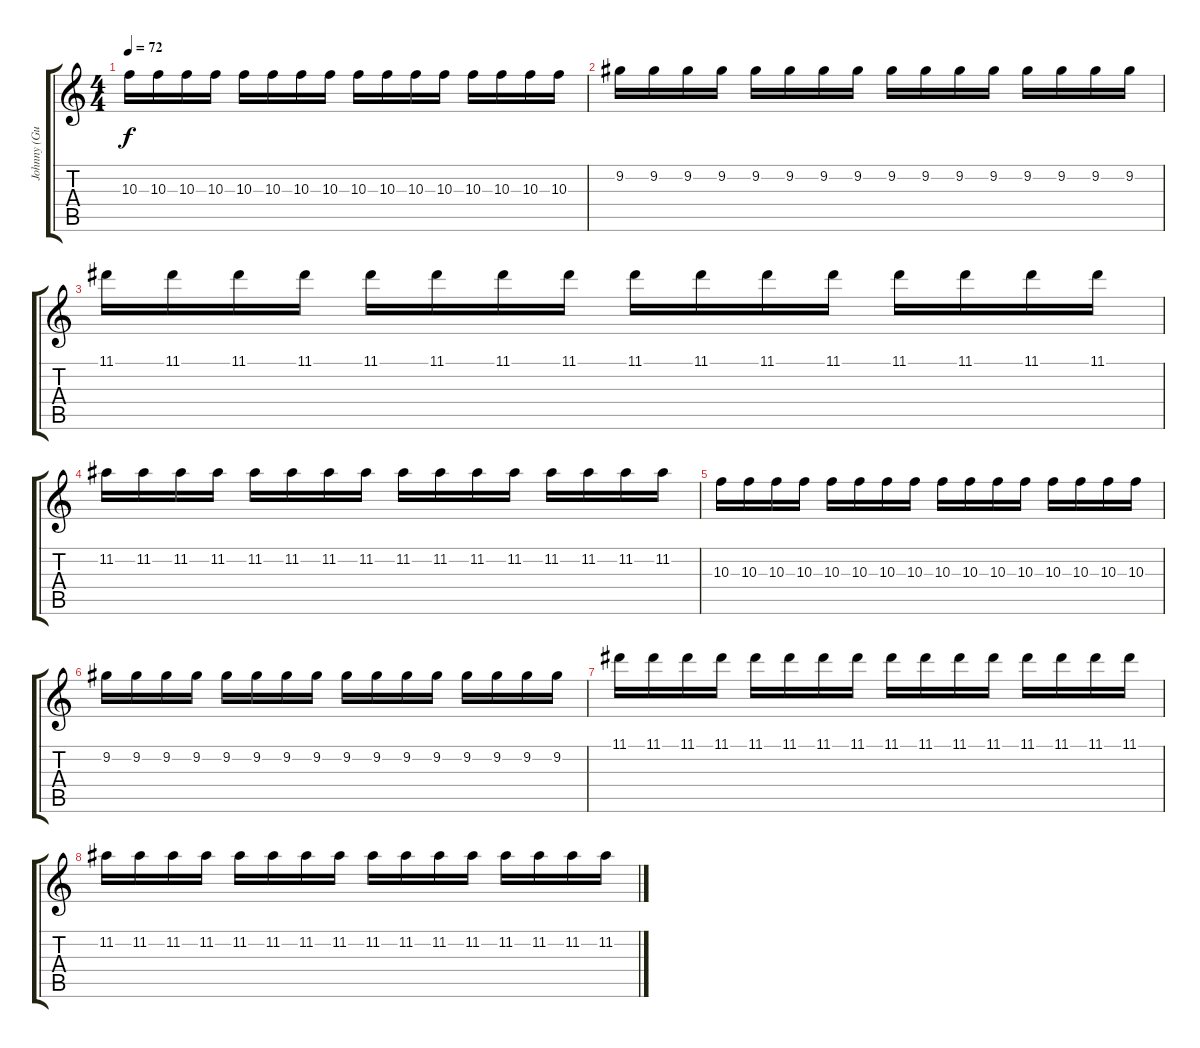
\track ("Johnny (Guitar)" "Johnny (Gu") {instrument overdrivenguitar}
\staff {score tabs}
\tuning (E4 B3 G3 D3 A2 E2) {hide}
\ts (4 4)
\tempo 72
\clef g2
\ks c
10.3.16{dy f} 10.3.16 10.3.16 10.3.16 10.3.16 10.3.16 10.3.16 10.3.16 10.3.16 10.3.16 10.3.16 10.3.16 10.3.16 10.3.16 10.3.16 10.3.16 |
9.2.16 9.2.16 9.2.16 9.2.16 9.2.16 9.2.16 9.2.16 9.2.16 9.2.16 9.2.16 9.2.16 9.2.16 9.2.16 9.2.16 9.2.16 9.2.16 |
11.1.16 11.1.16 11.1.16 11.1.16 11.1.16 11.1.16 11.1.16 11.1.16 11.1.16 11.1.16 11.1.16 11.1.16 11.1.16 11.1.16 11.1.16 11.1.16 |
11.2.16 11.2.16 11.2.16 11.2.16 11.2.16 11.2.16 11.2.16 11.2.16 11.2.16 11.2.16 11.2.16 11.2.16 11.2.16 11.2.16 11.2.16 11.2.16 |
10.3.16 10.3.16 10.3.16 10.3.16 10.3.16 10.3.16 10.3.16 10.3.16 10.3.16 10.3.16 10.3.16 10.3.16 10.3.16 10.3.16 10.3.16 10.3.16 |
9.2.16 9.2.16 9.2.16 9.2.16 9.2.16 9.2.16 9.2.16 9.2.16 9.2.16 9.2.16 9.2.16 9.2.16 9.2.16 9.2.16 9.2.16 9.2.16 |
11.1.16{volume 0} 11.1.16 11.1.16 11.1.16 11.1.16 11.1.16 11.1.16 11.1.16 11.1.16 11.1.16 11.1.16 11.1.16 11.1.16 11.1.16 11.1.16 11.1.16 |
11.2.16 11.2.16 11.2.16 11.2.16 11.2.16 11.2.16 11.2.16 11.2.16 11.2.16 11.2.16 11.2.16 11.2.16 11.2.16 11.2.16 11.2.16 11.2.16
